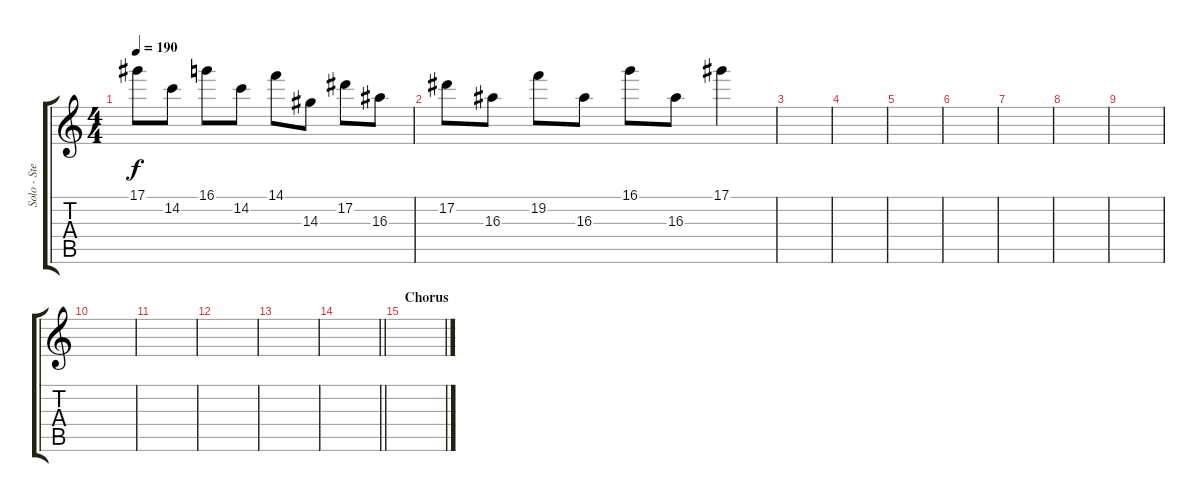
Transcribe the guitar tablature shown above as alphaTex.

\track ("Solo - Stefan Elmgren" "Solo - Ste") {instrument distortionguitar}
\staff {score tabs}
\tuning (Eb4 Bb3 Gb3 Db3 Ab2 Eb2) {hide}
\ts (4 4)
\tempo 190
\clef g2
\ks c
17.1.8{dy f} 14.2.8 16.1.8 14.2.8 14.1.8 14.3.8 17.2.8 16.3.8 |
17.2.8 16.3.8 19.2.8 16.3.8 16.1.8 16.3.8 17.1.4 |
|
|
|
|
|
|
|
|
|
|
|
\barLineRight lightlight
|
\section ("" "Chorus")
